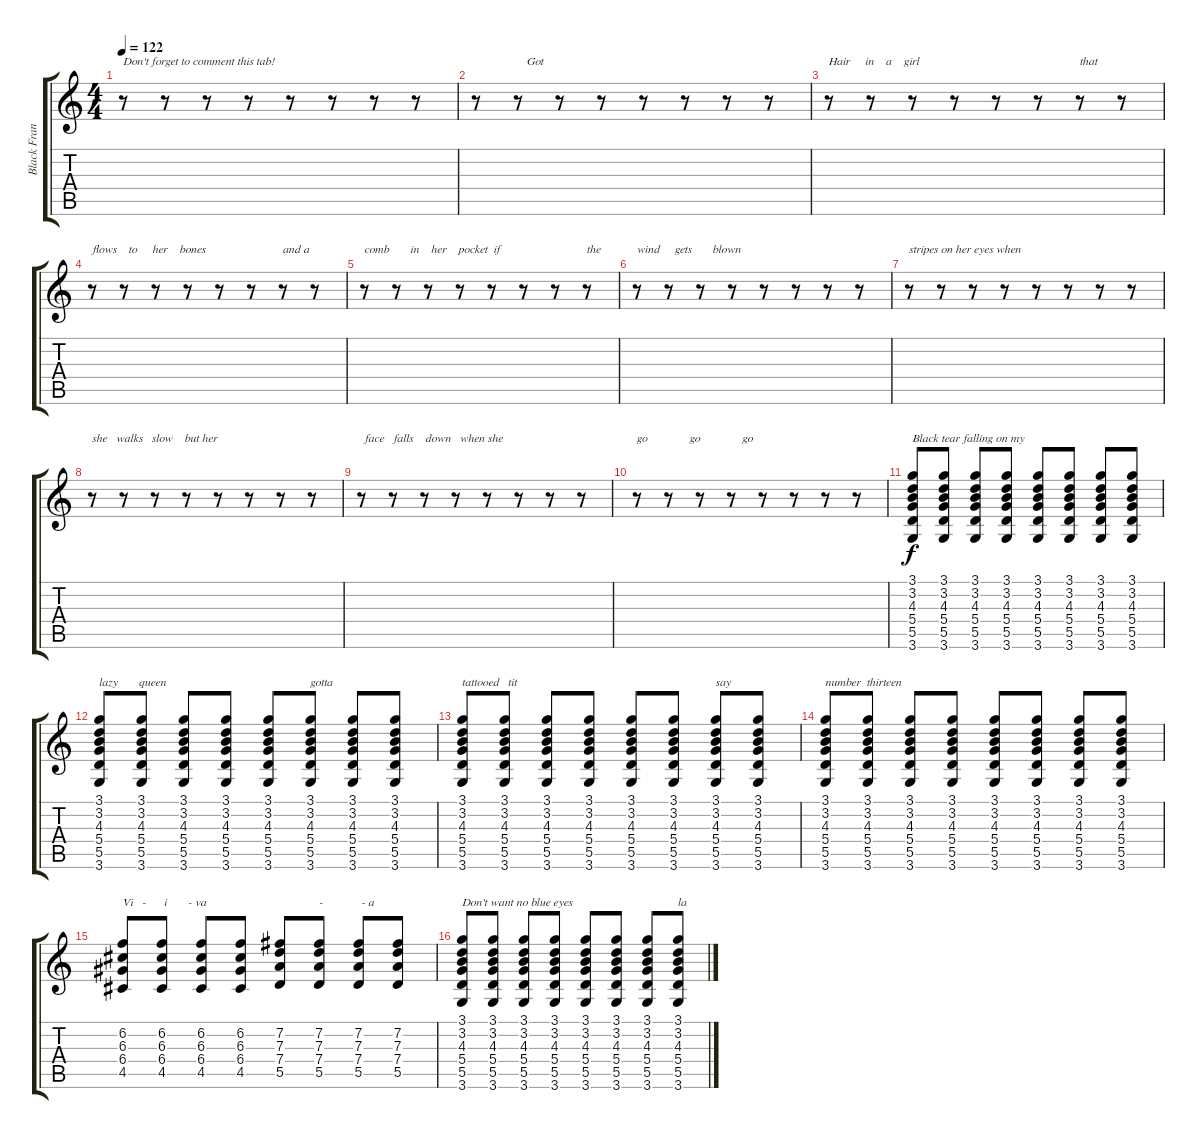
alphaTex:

\track ("Black Francis" "Black Fran") {instrument acousticguitarsteel}
\staff {score tabs}
\tuning (E4 B3 G3 D3 A2 E2) {hide}
\ts (4 4)
\tempo 122
\clef g2
\ks c
r.8{txt "Don't forget to comment this tab!" dy f instrument acousticguitarsteel} r.8 r.8 r.8 r.8 r.8 r.8 r.8 |
r.8{txt "                 Got"} r.8 r.8 r.8 r.8 r.8 r.8 r.8 |
r.8{txt "Hair     in    a    girl"} r.8 r.8 r.8 r.8 r.8 r.8{txt "that"} r.8 |
r.8{txt "flows    to     her    bones"} r.8 r.8 r.8 r.8 r.8 r.8{txt "and a "} r.8 |
r.8{txt "comb       in    her    pocket  if"} r.8 r.8 r.8 r.8 r.8 r.8 r.8{txt "the"} |
r.8{txt "wind     gets       blown"} r.8 r.8 r.8 r.8 r.8 r.8 r.8 |
r.8{txt "stripes on her eyes when"} r.8 r.8 r.8 r.8 r.8 r.8 r.8 |
r.8{txt "she   walks   slow    but her"} r.8 r.8 r.8 r.8 r.8 r.8 r.8 |
r.8{txt " face   falls    down   when she"} r.8 r.8 r.8 r.8 r.8 r.8 r.8 |
r.8{txt "go              go              go"} r.8 r.8 r.8 r.8 r.8 r.8 r.8 |
(3.1 3.2 4.3 5.4 5.5 3.6).8{txt "Black tear falling on my"} (3.1 3.2 4.3 5.4 5.5 3.6).8 (3.1 3.2 4.3 5.4 5.5 3.6).8 (3.1 3.2 4.3 5.4 5.5 3.6).8 (3.1 3.2 4.3 5.4 5.5 3.6).8 (3.1 3.2 4.3 5.4 5.5 3.6).8 (3.1 3.2 4.3 5.4 5.5 3.6).8 (3.1 3.2 4.3 5.4 5.5 3.6).8 |
(3.1 3.2 4.3 5.4 5.5 3.6).8{txt "lazy       queen"} (3.1 3.2 4.3 5.4 5.5 3.6).8 (3.1 3.2 4.3 5.4 5.5 3.6).8 (3.1 3.2 4.3 5.4 5.5 3.6).8 (3.1 3.2 4.3 5.4 5.5 3.6).8 (3.1 3.2 4.3 5.4 5.5 3.6).8{txt "gotta"} (3.1 3.2 4.3 5.4 5.5 3.6).8 (3.1 3.2 4.3 5.4 5.5 3.6).8 |
(3.1 3.2 4.3 5.4 5.5 3.6).8{txt "tattooed   tit     "} (3.1 3.2 4.3 5.4 5.5 3.6).8 (3.1 3.2 4.3 5.4 5.5 3.6).8 (3.1 3.2 4.3 5.4 5.5 3.6).8 (3.1 3.2 4.3 5.4 5.5 3.6).8 (3.1 3.2 4.3 5.4 5.5 3.6).8 (3.1 3.2 4.3 5.4 5.5 3.6).8{txt "say"} (3.1 3.2 4.3 5.4 5.5 3.6).8 |
(3.1 3.2 4.3 5.4 5.5 3.6).8{txt "number  thirteen"} (3.1 3.2 4.3 5.4 5.5 3.6).8 (3.1 3.2 4.3 5.4 5.5 3.6).8 (3.1 3.2 4.3 5.4 5.5 3.6).8 (3.1 3.2 4.3 5.4 5.5 3.6).8 (3.1 3.2 4.3 5.4 5.5 3.6).8 (3.1 3.2 4.3 5.4 5.5 3.6).8 (3.1 3.2 4.3 5.4 5.5 3.6).8 |
(6.2 6.3 6.4 4.5).8{txt "Vi   -      i       - va"} (6.2 6.3 6.4 4.5).8 (6.2 6.3 6.4 4.5).8 (6.2 6.3 6.4 4.5).8 (7.2 7.3 7.4 5.5).8 (7.2 7.3 7.4 5.5).8{txt "-"} (7.2 7.3 7.4 5.5).8{txt " - a"} (7.2 7.3 7.4 5.5).8 |
(3.1 3.2 4.3 5.4 5.5 3.6).8{txt "Don't want no blue eyes"} (3.1 3.2 4.3 5.4 5.5 3.6).8 (3.1 3.2 4.3 5.4 5.5 3.6).8 (3.1 3.2 4.3 5.4 5.5 3.6).8 (3.1 3.2 4.3 5.4 5.5 3.6).8 (3.1 3.2 4.3 5.4 5.5 3.6).8 (3.1 3.2 4.3 5.4 5.5 3.6).8 (3.1 3.2 4.3 5.4 5.5 3.6).8{txt "la"}
